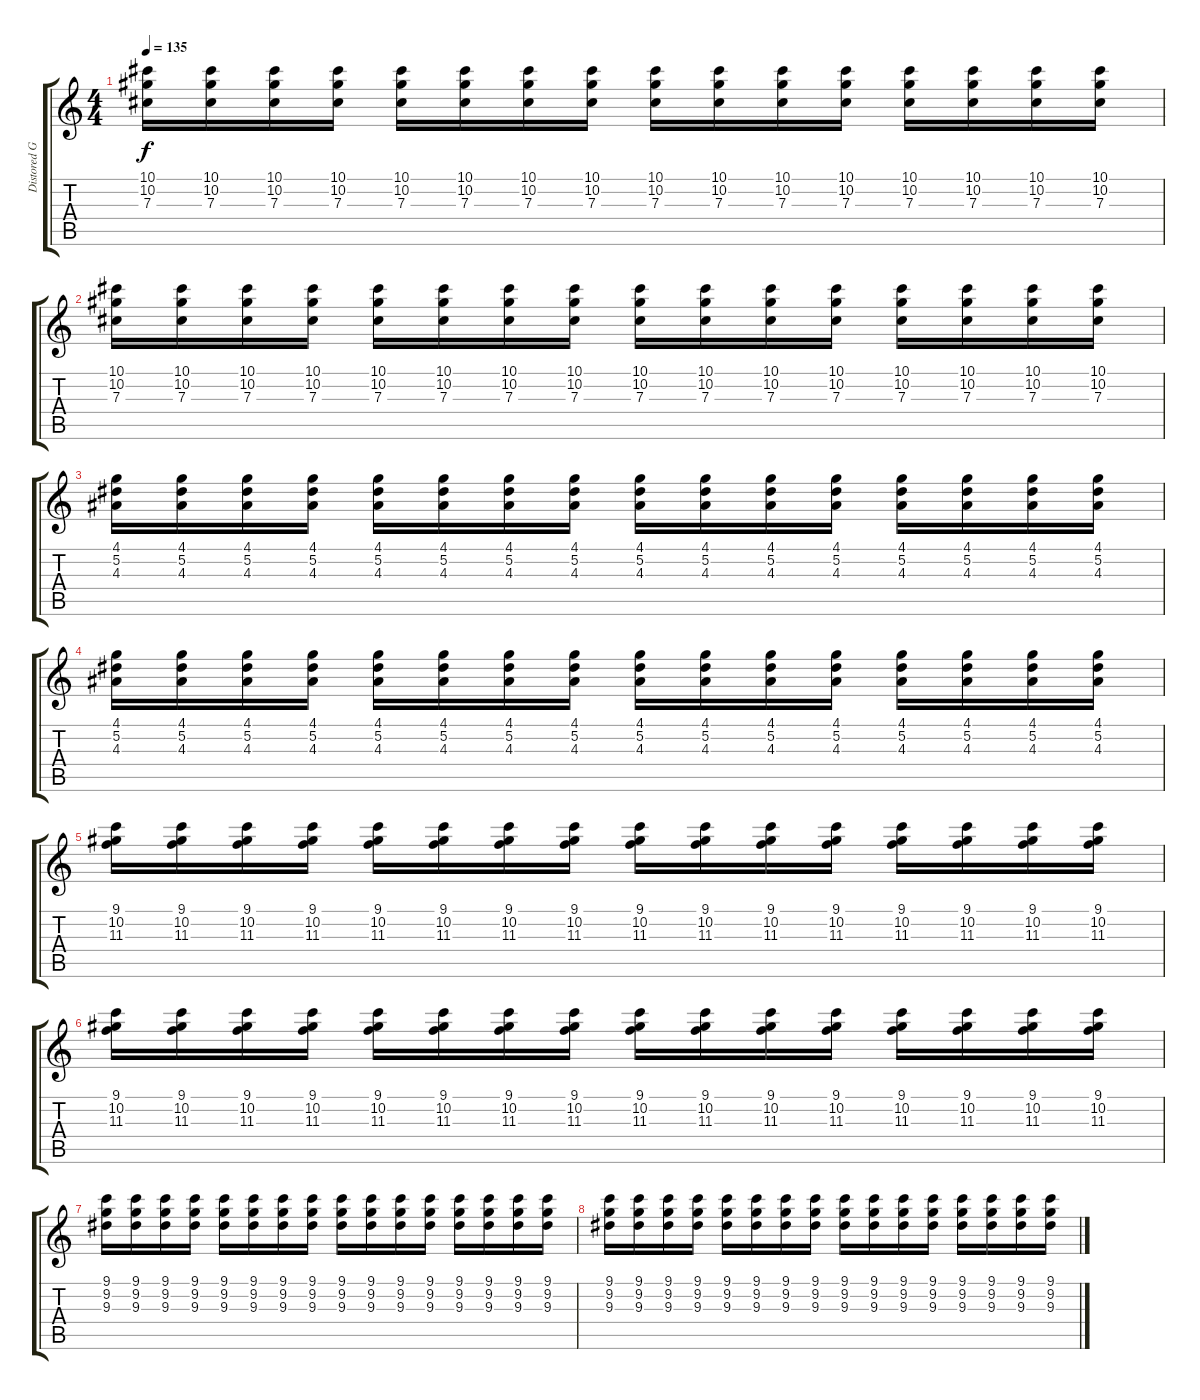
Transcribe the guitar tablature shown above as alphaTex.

\track ("Distored Guitar 2" "Distored G") {instrument distortionguitar}
\staff {score tabs}
\tuning (Eb4 Bb3 Gb3 Db3 Ab2 Db2) {hide}
\ts (4 4)
\tempo 135
\clef g2
\ks c
(10.1 10.2 7.3).16{dy f} (10.1 10.2 7.3).16 (10.1 10.2 7.3).16 (10.1 10.2 7.3).16 (10.1 10.2 7.3).16 (10.1 10.2 7.3).16 (10.1 10.2 7.3).16 (10.1 10.2 7.3).16 (10.1 10.2 7.3).16 (10.1 10.2 7.3).16 (10.1 10.2 7.3).16 (10.1 10.2 7.3).16 (10.1 10.2 7.3).16 (10.1 10.2 7.3).16 (10.1 10.2 7.3).16 (10.1 10.2 7.3).16 |
(10.1 10.2 7.3).16 (10.1 10.2 7.3).16 (10.1 10.2 7.3).16 (10.1 10.2 7.3).16 (10.1 10.2 7.3).16 (10.1 10.2 7.3).16 (10.1 10.2 7.3).16 (10.1 10.2 7.3).16 (10.1 10.2 7.3).16 (10.1 10.2 7.3).16 (10.1 10.2 7.3).16 (10.1 10.2 7.3).16 (10.1 10.2 7.3).16 (10.1 10.2 7.3).16 (10.1 10.2 7.3).16 (10.1 10.2 7.3).16 |
(4.1 5.2 4.3).16 (4.1 5.2 4.3).16 (4.1 5.2 4.3).16 (4.1 5.2 4.3).16 (4.1 5.2 4.3).16 (4.1 5.2 4.3).16 (4.1 5.2 4.3).16 (4.1 5.2 4.3).16 (4.1 5.2 4.3).16 (4.1 5.2 4.3).16 (4.1 5.2 4.3).16 (4.1 5.2 4.3).16 (4.1 5.2 4.3).16 (4.1 5.2 4.3).16 (4.1 5.2 4.3).16 (4.1 5.2 4.3).16 |
(4.1 5.2 4.3).16 (4.1 5.2 4.3).16 (4.1 5.2 4.3).16 (4.1 5.2 4.3).16 (4.1 5.2 4.3).16 (4.1 5.2 4.3).16 (4.1 5.2 4.3).16 (4.1 5.2 4.3).16 (4.1 5.2 4.3).16 (4.1 5.2 4.3).16 (4.1 5.2 4.3).16 (4.1 5.2 4.3).16 (4.1 5.2 4.3).16 (4.1 5.2 4.3).16 (4.1 5.2 4.3).16 (4.1 5.2 4.3).16 |
(9.1 10.2 11.3).16 (9.1 10.2 11.3).16 (9.1 10.2 11.3).16 (9.1 10.2 11.3).16 (9.1 10.2 11.3).16 (9.1 10.2 11.3).16 (9.1 10.2 11.3).16 (9.1 10.2 11.3).16 (9.1 10.2 11.3).16 (9.1 10.2 11.3).16 (9.1 10.2 11.3).16 (9.1 10.2 11.3).16 (9.1 10.2 11.3).16 (9.1 10.2 11.3).16 (9.1 10.2 11.3).16 (9.1 10.2 11.3).16 |
(9.1 10.2 11.3).16 (9.1 10.2 11.3).16 (9.1 10.2 11.3).16 (9.1 10.2 11.3).16 (9.1 10.2 11.3).16 (9.1 10.2 11.3).16 (9.1 10.2 11.3).16 (9.1 10.2 11.3).16 (9.1 10.2 11.3).16 (9.1 10.2 11.3).16 (9.1 10.2 11.3).16 (9.1 10.2 11.3).16 (9.1 10.2 11.3).16 (9.1 10.2 11.3).16 (9.1 10.2 11.3).16 (9.1 10.2 11.3).16 |
(9.1 9.2 9.3).16 (9.1 9.2 9.3).16 (9.1 9.2 9.3).16 (9.1 9.2 9.3).16 (9.1 9.2 9.3).16 (9.1 9.2 9.3).16 (9.1 9.2 9.3).16 (9.1 9.2 9.3).16 (9.1 9.2 9.3).16 (9.1 9.2 9.3).16 (9.1 9.2 9.3).16 (9.1 9.2 9.3).16 (9.1 9.2 9.3).16 (9.1 9.2 9.3).16 (9.1 9.2 9.3).16 (9.1 9.2 9.3).16 |
(9.1 9.2 9.3).16 (9.1 9.2 9.3).16 (9.1 9.2 9.3).16 (9.1 9.2 9.3).16 (9.1 9.2 9.3).16 (9.1 9.2 9.3).16 (9.1 9.2 9.3).16 (9.1 9.2 9.3).16 (9.1 9.2 9.3).16 (9.1 9.2 9.3).16 (9.1 9.2 9.3).16 (9.1 9.2 9.3).16 (9.1 9.2 9.3).16 (9.1 9.2 9.3).16 (9.1 9.2 9.3).16 (9.1 9.2 9.3).16
